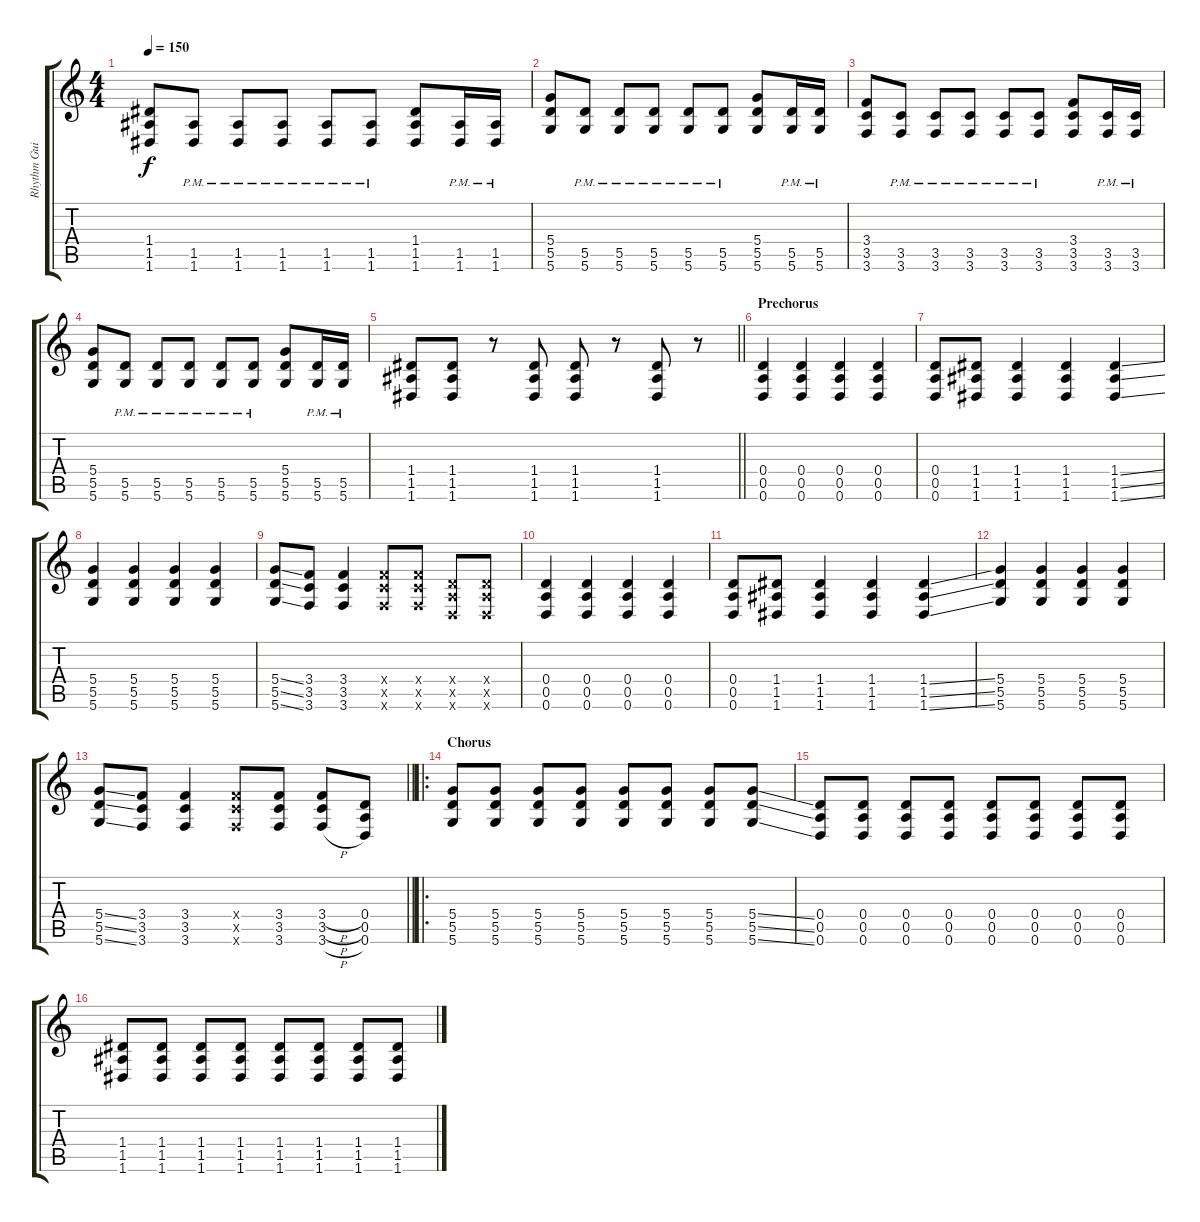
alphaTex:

\track ("Rhythm Guitar" "Rhythm Gui") {instrument distortionguitar}
\staff {score tabs}
\tuning (E4 B3 G3 D3 A2 D2) {hide}
\ts (4 4)
\tempo 150
\clef g2
\ks c
(1.4 1.5 1.6).8{dy f} (1.5{pm} 1.6{pm}).8 (1.5{pm} 1.6{pm}).8 (1.5{pm} 1.6{pm}).8 (1.5{pm} 1.6{pm}).8 (1.5{pm} 1.6{pm}).8 (1.4 1.5 1.6).8 (1.5{pm} 1.6{pm}).16 (1.5{pm} 1.6{pm}).16 |
(5.4 5.5 5.6).8 (5.5{pm} 5.6{pm}).8 (5.5{pm} 5.6{pm}).8 (5.5{pm} 5.6{pm}).8 (5.5{pm} 5.6{pm}).8 (5.5{pm} 5.6{pm}).8 (5.4 5.5 5.6).8 (5.5{pm} 5.6{pm}).16 (5.5{pm} 5.6{pm}).16 |
(3.4 3.5 3.6).8 (3.5{pm} 3.6{pm}).8 (3.5{pm} 3.6{pm}).8 (3.5{pm} 3.6{pm}).8 (3.5{pm} 3.6{pm}).8 (3.5{pm} 3.6{pm}).8 (3.4 3.5 3.6).8 (3.5{pm} 3.6{pm}).16 (3.5{pm} 3.6{pm}).16 |
(5.4 5.5 5.6).8 (5.5{pm} 5.6{pm}).8 (5.5{pm} 5.6{pm}).8 (5.5{pm} 5.6{pm}).8 (5.5{pm} 5.6{pm}).8 (5.5{pm} 5.6{pm}).8 (5.4 5.5 5.6).8 (5.5{pm} 5.6{pm}).16 (5.5{pm} 5.6{pm}).16 |
\barLineRight lightlight
(1.4 1.5 1.6).8 (1.4 1.5 1.6).8 r.8 (1.4 1.5 1.6).8 (1.4 1.5 1.6).8 r.8 (1.4 1.5 1.6).8 r.8 |
\section ("" "Prechorus")
(0.4 0.5 0.6).4 (0.4 0.5 0.6).4 (0.4 0.5 0.6).4 (0.4 0.5 0.6).4 |
(0.4 0.5 0.6).8 (1.4 1.5 1.6).8 (1.4 1.5 1.6).4 (1.4 1.5 1.6).4 (1.4{ss} 1.5{ss} 1.6{ss}).4 |
(5.4 5.5 5.6).4 (5.4 5.5 5.6).4 (5.4 5.5 5.6).4 (5.4 5.5 5.6).4 |
(5.4{ss} 5.5{ss} 5.6{ss}).8 (3.4 3.5 3.6).8 (3.4 3.5 3.6).4 (3.4{x} 3.5{x} 3.6{x}).8 (3.4{x} 3.5{x} 3.6{x}).8 (0.4{x} 0.5{x} 0.6{x}).8 (0.4{x} 0.5{x} 0.6{x}).8 |
(0.4 0.5 0.6).4 (0.4 0.5 0.6).4 (0.4 0.5 0.6).4 (0.4 0.5 0.6).4 |
(0.4 0.5 0.6).8 (1.4 1.5 1.6).8 (1.4 1.5 1.6).4 (1.4 1.5 1.6).4 (1.4{ss} 1.5{ss} 1.6{ss}).4 |
(5.4 5.5 5.6).4 (5.4 5.5 5.6).4 (5.4 5.5 5.6).4 (5.4 5.5 5.6).4 |
\barLineRight lightlight
(5.4{ss} 5.5{ss} 5.6{ss}).8 (3.4 3.5 3.6).8 (3.4 3.5 3.6).4 (3.4{x} 3.5{x} 3.6{x}).8 (3.4 3.5 3.6).8 (3.4{h} 3.5{h} 3.6{h}).8 (0.4 0.5 0.6).8 |
\ro
\section ("" "Chorus")
(5.4 5.5 5.6).8 (5.4 5.5 5.6).8 (5.4 5.5 5.6).8 (5.4 5.5 5.6).8 (5.4 5.5 5.6).8 (5.4 5.5 5.6).8 (5.4 5.5 5.6).8 (5.4{ss} 5.5{ss} 5.6{ss}).8 |
(0.4 0.5 0.6).8 (0.4 0.5 0.6).8 (0.4 0.5 0.6).8 (0.4 0.5 0.6).8 (0.4 0.5 0.6).8 (0.4 0.5 0.6).8 (0.4 0.5 0.6).8 (0.4 0.5 0.6).8 |
(1.4 1.5 1.6).8 (1.4 1.5 1.6).8 (1.4 1.5 1.6).8 (1.4 1.5 1.6).8 (1.4 1.5 1.6).8 (1.4 1.5 1.6).8 (1.4 1.5 1.6).8 (1.4{ss} 1.5{ss} 1.6{ss}).8
